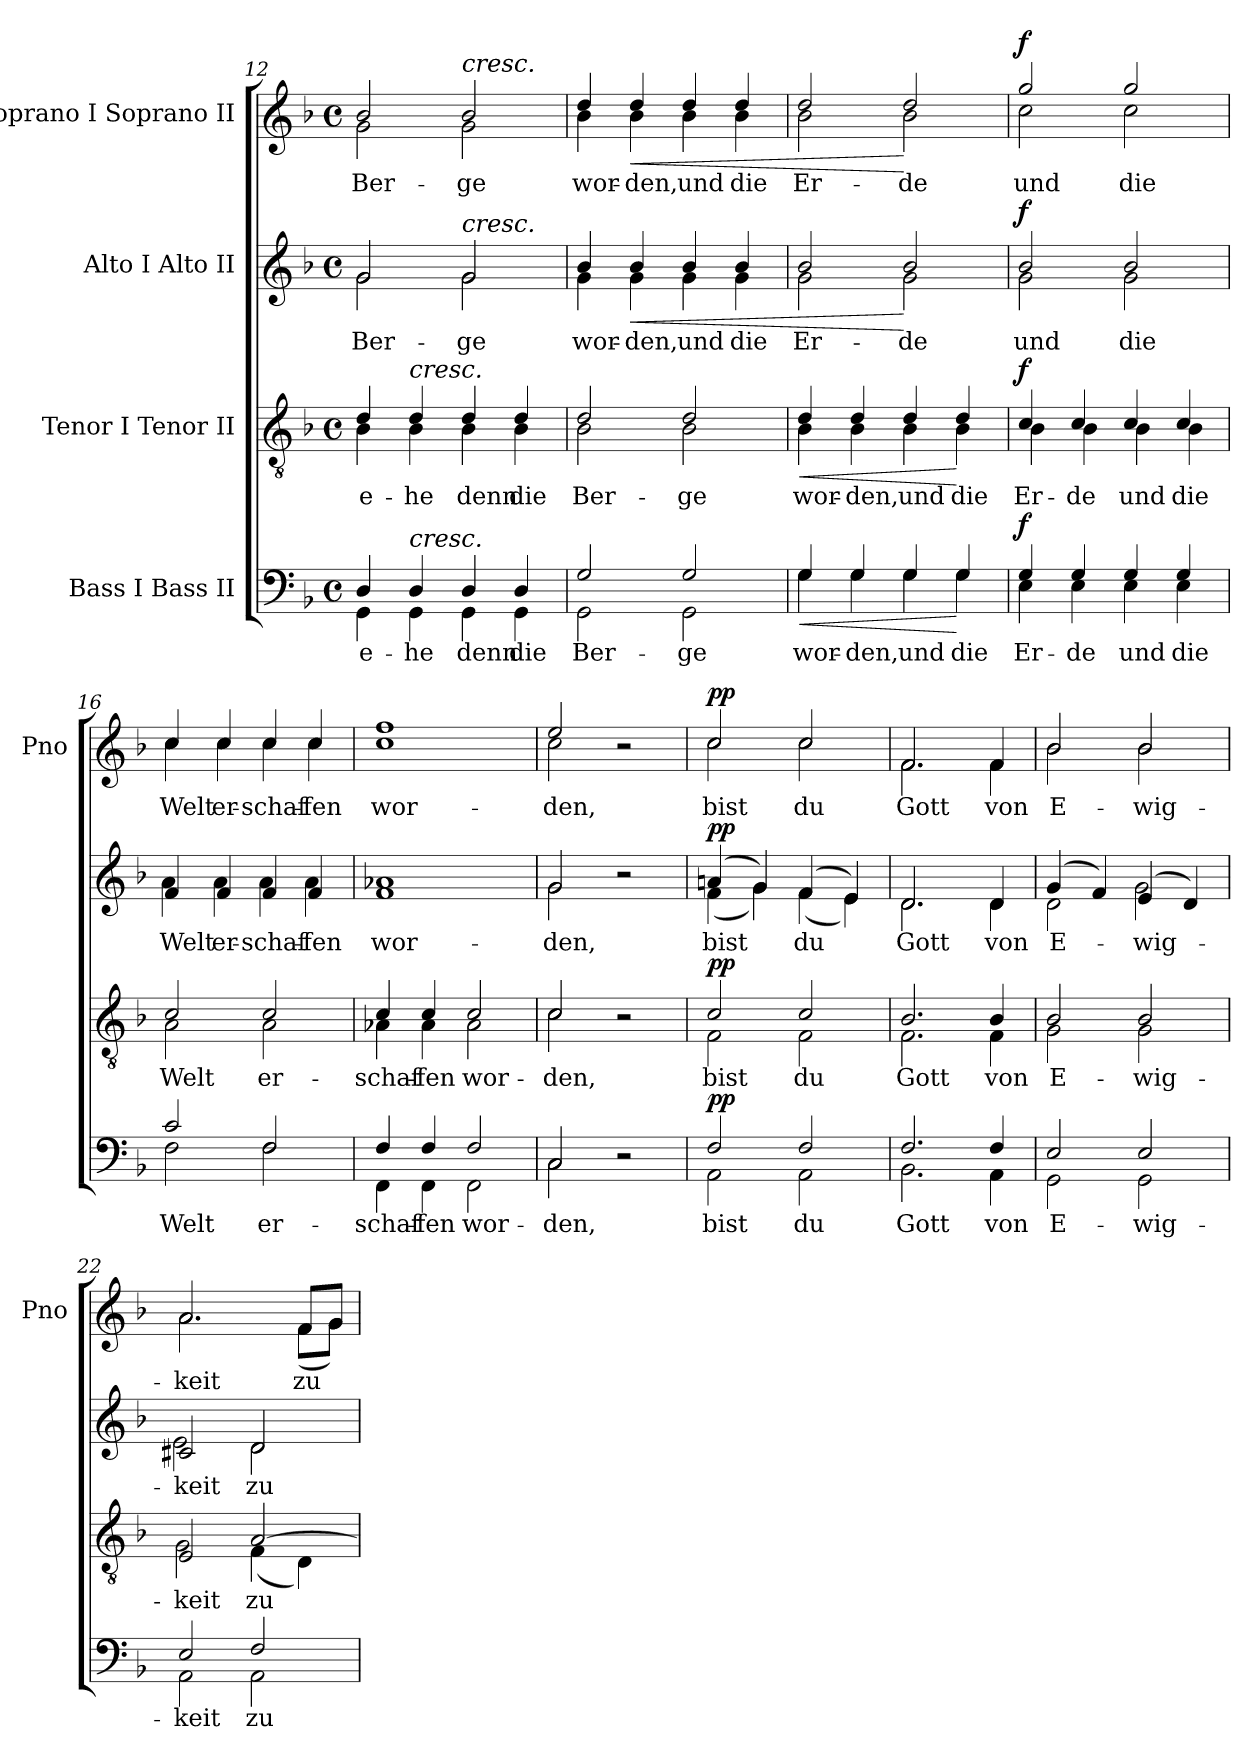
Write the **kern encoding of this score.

**kern	**text	**dynam	**kern	**text	**dynam	**kern	**text	**dynam	**kern	**text	**dynam
*part4	*part4	*part4	*part3	*part3	*part3	*part2	*part2	*part2	*part1	*part1	*part1
*staff4	*staff4	*staff4	*staff3	*staff3	*staff3	*staff2	*staff2	*staff2	*staff1	*staff1	*staff1
*I"Bass I Bass II	*	*	*I"Tenor I Tenor II	*	*	*I"Alto I Alto II	*	*	*I"Soprano I Soprano II	*	*
*	*	*	*	*	*	*	*	*	*I'Pno	*	*
*clefF4	*	*	*clefGv2	*	*	*clefG2	*	*	*clefG2	*	*
*k[b-]	*	*	*k[b-]	*	*	*k[b-]	*	*	*k[b-]	*	*
*d:	*	*	*d:	*	*	*d:	*	*	*d:	*	*
*M4/4	*	*	*M4/4	*	*	*M4/4	*	*	*M4/4	*	*
*met(c)	*	*	*met(c)	*	*	*met(c)	*	*	*met(c)	*	*
=12	=12	=12	=12	=12	=12	=12	=12	=12	=12	=12	=12
*^	*	*	*	*	*	*	*	*	*	*	*
!	!	!LO:LY:b	!	!	!LO:LY:b	!	!	!LO:LY:b	!	!	!LO:LY:b	!
*	*	*	*	*^	*	*	*^	*	*	*^	*	*
4D/	4GG\	e-	.	4d/	4B-\	e-	.	2g/	2g\	Ber-	.	2b-/	2g\	Ber-	.
!	!	!	!	!LO:TX:a:i:t=cresc.	!	!	!	!	!	!	!	!	!	!	!
!LO:TX:a:i:t=cresc.	!	!	!	!	!	!	!	!	!	!	!	!	!	!	!
!	!	!LO:LY:b	!	!	!	!LO:LY:b	!	!	!	!	!	!	!	!	!
4D/	4GG\	-he	.	4d/	4B-\	-he	.	.	.	.	.	.	.	.	.
!	!	!	!	!	!	!	!	!	!	!	!	!LO:TX:a:i:t=cresc.	!	!	!
!	!	!	!	!	!	!	!	!LO:TX:a:i:t=cresc.	!	!	!	!	!	!	!
!	!	!LO:LY:b	!	!	!	!LO:LY:b	!	!	!	!LO:LY:b	!	!	!	!LO:LY:b	!
4D/	4GG\	denn	.	4d/	4B-\	denn	.	2g/	2g\	-ge	.	2b-/	2g\	-ge	.
!	!	!LO:LY:b	!	!	!	!LO:LY:b	!	!	!	!	!	!	!	!	!
4D/	4GG\	die	.	4d/	4B-\	die	.	.	.	.	.	.	.	.	.
=13	=13	=13	=13	=13	=13	=13	=13	=13	=13	=13	=13	=13	=13	=13	=13
!	!	!LO:LY:b	!	!	!	!LO:LY:b	!	!	!	!LO:LY:b	!	!	!	!LO:LY:b	!
2G/	2GG\	Ber-	.	2d/	2B-\	Ber-	.	4b-/	4g\	wor-	.	4dd/	4b-\	wor-	.
!	!	!	!	!	!	!	!	!	!	!LO:LY:b	!LO:HP:b	!	!	!LO:LY:b	!LO:HP:b
.	.	.	.	.	.	.	.	4b-/	4g\	-den,	<	4dd/	4b-\	-den,	<
!	!	!LO:LY:b	!	!	!	!LO:LY:b	!	!	!	!LO:LY:b	!	!	!	!LO:LY:b	!
2G/	2GG\	-ge	.	2d/	2B-\	-ge	.	4b-/	4g\	und	.	4dd/	4b-\	und	.
!	!	!	!	!	!	!	!	!	!	!LO:LY:b	!	!	!	!LO:LY:b	!
.	.	.	.	.	.	.	.	4b-/	4g\	die	.	4dd/	4b-\	die	.
=14	=14	=14	=14	=14	=14	=14	=14	=14	=14	=14	=14	=14	=14	=14	=14
!	!	!LO:LY:b	!LO:HP:b	!	!	!LO:LY:b	!LO:HP:b	!	!	!LO:LY:b	!	!	!	!LO:LY:b	!
4G/	4G\	wor-	<	4d/	4B-\	wor-	<	2b-/	2g\	Er-	.	2dd/	2b-\	Er-	.
!	!	!LO:LY:b	!	!	!	!LO:LY:b	!	!	!	!	!	!	!	!	!
4G/	4G\	-den,	.	4d/	4B-\	-den,	.	.	.	.	.	.	.	.	.
!	!	!LO:LY:b	!	!	!	!LO:LY:b	!	!	!	!LO:LY:b	!	!	!	!LO:LY:b	!
4G/	4G\	und	.	4d/	4B-\	und	.	2b-/	2g\	-de	[	2dd/	2b-\	-de	[
!	!	!LO:LY:b	!	!	!	!LO:LY:b	!	!	!	!	!	!	!	!	!
4G/	4G\	die	[	4d/	4B-\	die	[	.	.	.	.	.	.	.	.
!!LO:PB:g=z	!!
=15	=15	=15	=15	=15	=15	=15	=15	=15	=15	=15	=15	=15	=15	=15	=15
!	!	!LO:LY:b	!LO:DY:a	!	!	!LO:LY:b	!LO:DY:a	!	!	!LO:LY:b	!LO:DY:a	!	!	!LO:LY:b	!LO:DY:a
4G/	4E\	Er-	f	4c/	4B-\	Er-	f	2b-/	2g\	und	f	2gg/	2cc\	und	f
!	!	!LO:LY:b	!	!	!	!LO:LY:b	!	!	!	!	!	!	!	!	!
4G/	4E\	-de	.	4c/	4B-\	-de	.	.	.	.	.	.	.	.	.
!	!	!LO:LY:b	!	!	!	!LO:LY:b	!	!	!	!LO:LY:b	!	!	!	!LO:LY:b	!
4G/	4E\	und	.	4c/	4B-\	und	.	2b-/	2g\	die	.	2gg/	2cc\	die	.
!	!	!LO:LY:b	!	!	!	!LO:LY:b	!	!	!	!	!	!	!	!	!
4G/	4E\	die	.	4c/	4B-\	die	.	.	.	.	.	.	.	.	.
=16	=16	=16	=16	=16	=16	=16	=16	=16	=16	=16	=16	=16	=16	=16	=16
!	!	!LO:LY:b	!	!	!	!LO:LY:b	!	!	!	!LO:LY:b	!	!	!	!LO:LY:b	!
2c/	2F\	Welt	.	2c/	2A\	Welt	.	4f/	4a\	Welt	.	4cc/	4cc\	Welt	.
!	!	!	!	!	!	!	!	!	!	!LO:LY:b	!	!	!	!LO:LY:b	!
.	.	.	.	.	.	.	.	4f/	4a\	er-	.	4cc/	4cc\	er-	.
!	!	!LO:LY:b	!	!	!	!LO:LY:b	!	!	!	!LO:LY:b	!	!	!	!LO:LY:b	!
2F/	2F\	er-	.	2c/	2A\	er-	.	4f/	4a\	-schaf-	.	4cc/	4cc\	-schaf-	.
!	!	!	!	!	!	!	!	!	!	!LO:LY:b	!	!	!	!LO:LY:b	!
.	.	.	.	.	.	.	.	4f/	4a\	-fen	.	4cc/	4cc\	-fen	.
=17	=17	=17	=17	=17	=17	=17	=17	=17	=17	=17	=17	=17	=17	=17	=17
!	!	!LO:LY:b	!	!	!	!LO:LY:b	!	!	!	!LO:LY:b	!	!	!	!LO:LY:b	!
4F/	4FF\	-schaf-	.	4c/	4A-X\	-schaf-	.	1a-X	1f	wor-	.	1ff	1cc	wor-	.
!	!	!LO:LY:b	!	!	!	!LO:LY:b	!	!	!	!	!	!	!	!	!
4F/	4FF\	-fen	.	4c/	4A-\	-fen	.	.	.	.	.	.	.	.	.
!	!	!LO:LY:b	!	!	!	!LO:LY:b	!	!	!	!	!	!	!	!	!
2F/	2FF\	wor-	.	2c/	2A-\	wor-	.	.	.	.	.	.	.	.	.
=18	=18	=18	=18	=18	=18	=18	=18	=18	=18	=18	=18	=18	=18	=18	=18
!	!	!LO:LY:b	!	!	!	!LO:LY:b	!	!	!	!LO:LY:b	!	!	!	!LO:LY:b	!
2C/	2C\	-den,	.	2c/	2c\	-den,	.	2g/	2g\	-den,	.	2ee/	2cc\	-den,	.
2r	2ryy	.	.	2r	2ryy	.	.	2r	2ryy	.	.	2r	2ryy	.	.
=19	=19	=19	=19	=19	=19	=19	=19	=19	=19	=19	=19	=19	=19	=19	=19
!	!	!LO:LY:b	!LO:DY:a	!	!	!LO:LY:b	!LO:DY:a	!	!	!LO:LY:b	!LO:DY:a	!	!	!LO:LY:b	!LO:DY:a
2F/	2AA\	bist	pp	2c/	2F\	bist	pp	(>4an/	(<4f\	bist	pp	2cc/	2cc\	bist	pp
.	.	.	.	.	.	.	.	4g/)	4g\)	.	.	.	.	.	.
!	!	!LO:LY:b	!	!	!	!LO:LY:b	!	!	!	!LO:LY:b	!	!	!	!LO:LY:b	!
2F/	2AA\	du	.	2c/	2F\	du	.	(>4f/	(<4f\	du	.	2cc/	2cc\	du	.
.	.	.	.	.	.	.	.	4e/)	4e\)	.	.	.	.	.	.
=20	=20	=20	=20	=20	=20	=20	=20	=20	=20	=20	=20	=20	=20	=20	=20
!	!	!LO:LY:b	!	!	!	!LO:LY:b	!	!	!	!LO:LY:b	!	!	!	!LO:LY:b	!
2.F/	2.BB-\	Gott	.	2.B-/	2.F\	Gott	.	2.d/	2.d\	Gott	.	2.f/	2.f\	Gott	.
!	!	!LO:LY:b	!	!	!	!LO:LY:b	!	!	!	!LO:LY:b	!	!	!	!LO:LY:b	!
4F/	4AA\	von	.	4B-/	4F\	von	.	4d/	4d\	von	.	4f/	4f\	von	.
=21	=21	=21	=21	=21	=21	=21	=21	=21	=21	=21	=21	=21	=21	=21	=21
!	!	!LO:LY:b	!	!	!	!LO:LY:b	!	!	!	!LO:LY:b	!	!	!	!LO:LY:b	!
2E/	2GG\	E-	.	2B-/	2G\	E-	.	(>4g/	2d\	E-	.	2b-/	2b-\	E-	.
.	.	.	.	.	.	.	.	4f/)	.	.	.	.	.	.	.
!	!	!LO:LY:b	!	!	!	!LO:LY:b	!	!	!	!LO:LY:b	!	!	!	!LO:LY:b	!
2E/	2GG\	-wig-	.	2B-/	2G\	-wig-	.	(>4e/	2g\	-wig-	.	2b-/	2b-\	-wig-	.
.	.	.	.	.	.	.	.	4d/)	.	.	.	.	.	.	.
!!LO:LB:g=z	!!
=22	=22	=22	=22	=22	=22	=22	=22	=22	=22	=22	=22	=22	=22	=22	=22
!	!	!LO:LY:b	!	!	!	!LO:LY:a	!	!	!	!	!	!	!	!	!
!	!	!	!	!	!	!LO:LY:b	!	!	!	!LO:LY:b	!	!	!	!LO:LY:b	!
2E/	2AA\	-keit	.	2E/	2G\	-keit	.	2c#X/	2e\	-keit	.	2.a/	2.a\	-keit	.
!	!	!LO:LY:b	!	!	!	!LO:LY:b	!	!	!	!LO:LY:b	!	!	!	!	!
2F/	2AA\	zu	.	[2A/	(<4F\	zu	.	2d/	2d\	zu	.	.	.	.	.
!	!	!	!	!	!	!	!	!	!	!	!	!	!	!LO:LY:b	!
.	.	.	.	.	4D\)	.	.	.	.	.	.	8f/L	(<8f\L	zu	.
.	.	.	.	.	.	.	.	.	.	.	.	8g/J	8g\J)	.	.
*v	*v	*	*	*	*	*	*	*v	*v	*	*	*v	*v	*	*
*	*	*	*v	*v	*	*	*	*	*	*	*	*
=	=	=	=	=	=	=	=	=	=	=	=
*-	*-	*-	*-	*-	*-	*-	*-	*-	*-	*-	*-
